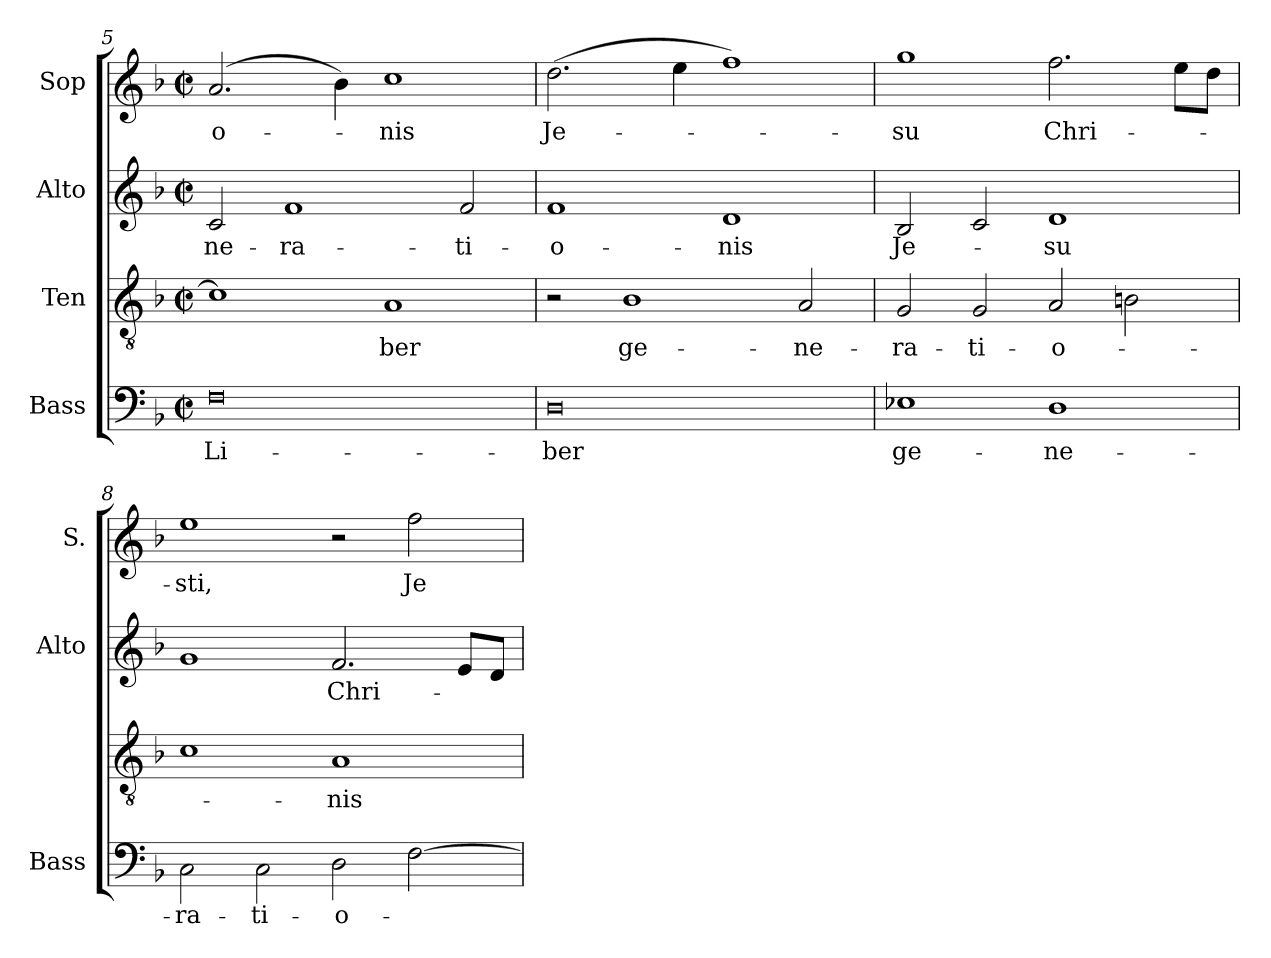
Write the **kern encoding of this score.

**kern	**text	**kern	**text	**kern	**text	**kern	**text
*part4	*part4	*part3	*part3	*part2	*part2	*part1	*part1
*staff4	*staff4	*staff3	*staff3	*staff2	*staff2	*staff1	*staff1
*I"Bass	*	*I"Ten	*	*I"Alto	*	*I"Sop	*
*I'Bass	*	*	*	*I'Alto	*	*I'S.	*
*clefF4	*	*clefGv2	*	*clefG2	*	*clefG2	*
*k[b-]	*	*k[b-]	*	*k[b-]	*	*k[b-]	*
*F:	*	*F:	*	*F:	*	*F:	*
*M2/2	*	*M2/2	*	*M2/2	*	*M2/2	*
*met(c|)	*	*met(c|)	*	*met(c|)	*	*met(c|)	*
=5	=5	=5	=5	=5	=5	=5	=5
!	!LO:LY:b:cj	!	!	!	!LO:LY:b:cj	!	!LO:LY:b:cj
0F	Li-	1c]	.	2c/	-ne-	(>2.a/	-o-
!	!	!	!	!	!LO:LY:b:cj	!	!
.	.	.	.	1f	-ra-	.	.
.	.	.	.	.	.	4b-\)	.
!	!	!	!LO:LY:b:cj	!	!	!	!LO:LY:b:cj
.	.	1A	-ber	.	.	1cc	-nis
!	!	!	!	!	!LO:LY:b:cj	!	!
.	.	.	.	2f/	-ti-	.	.
=6	=6	=6	=6	=6	=6	=6	=6
!	!LO:LY:b:cj	!	!	!	!LO:LY:b:rj	!	!LO:LY:b:cj
0D	-ber	2r	.	1f	-o-	(>2.dd\	Je-
!	!	!	!LO:LY:b:cj	!	!	!	!
.	.	1B-	ge-	.	.	.	.
.	.	.	.	.	.	4ee\	.
!	!	!	!	!	!LO:LY:b:cj	!	!
.	.	.	.	1d	-nis	1ff)	.
!	!	!	!LO:LY:b:cj	!	!	!	!
.	.	2A/	-ne-	.	.	.	.
!!LO:LB:g=z
=7	=7	=7	=7	=7	=7	=7	=7
!	!LO:LY:b:cj	!	!LO:LY:b:cj	!	!LO:LY:b:cj	!	!LO:LY:b:cj
1E-X	ge-	2G/	-ra-	2B-/	Je-	1gg	-su
!	!	!	!LO:LY:b:cj	!	!	!	!
.	.	2G/	-ti-	2c/	.	.	.
!	!LO:LY:b:cj	!	!LO:LY:b:cj	!	!LO:LY:b:cj	!	!LO:LY:b
1D	-ne-	2A/	-o-	1d	-su	2.ff\	Chri-
.	.	2Bn\	.	.	.	.	.
.	.	.	.	.	.	8ee\L	.
.	.	.	.	.	.	8dd\J	.
=8	=8	=8	=8	=8	=8	=8	=8
!	!LO:LY:b:cj	!	!	!	!	!	!LO:LY:b:cj
2C\	-ra-	1c	.	1g	.	1ee	-sti,
!	!LO:LY:b:cj	!	!	!	!	!	!
2C\	-ti-	.	.	.	.	.	.
!	!LO:LY:b:cj	!	!LO:LY:b:cj	!	!LO:LY:b	!	!
2D\	-o-	1A	-nis	2.f/	Chri-	2r	.
!	!	!	!	!	!	!	!LO:LY:b:cj
[>2F\	.	.	.	.	.	2ff\	Je-
.	.	.	.	8e/L	.	.	.
.	.	.	.	8d/J	.	.	.
=	=	=	=	=	=	=	=
*-	*-	*-	*-	*-	*-	*-	*-
